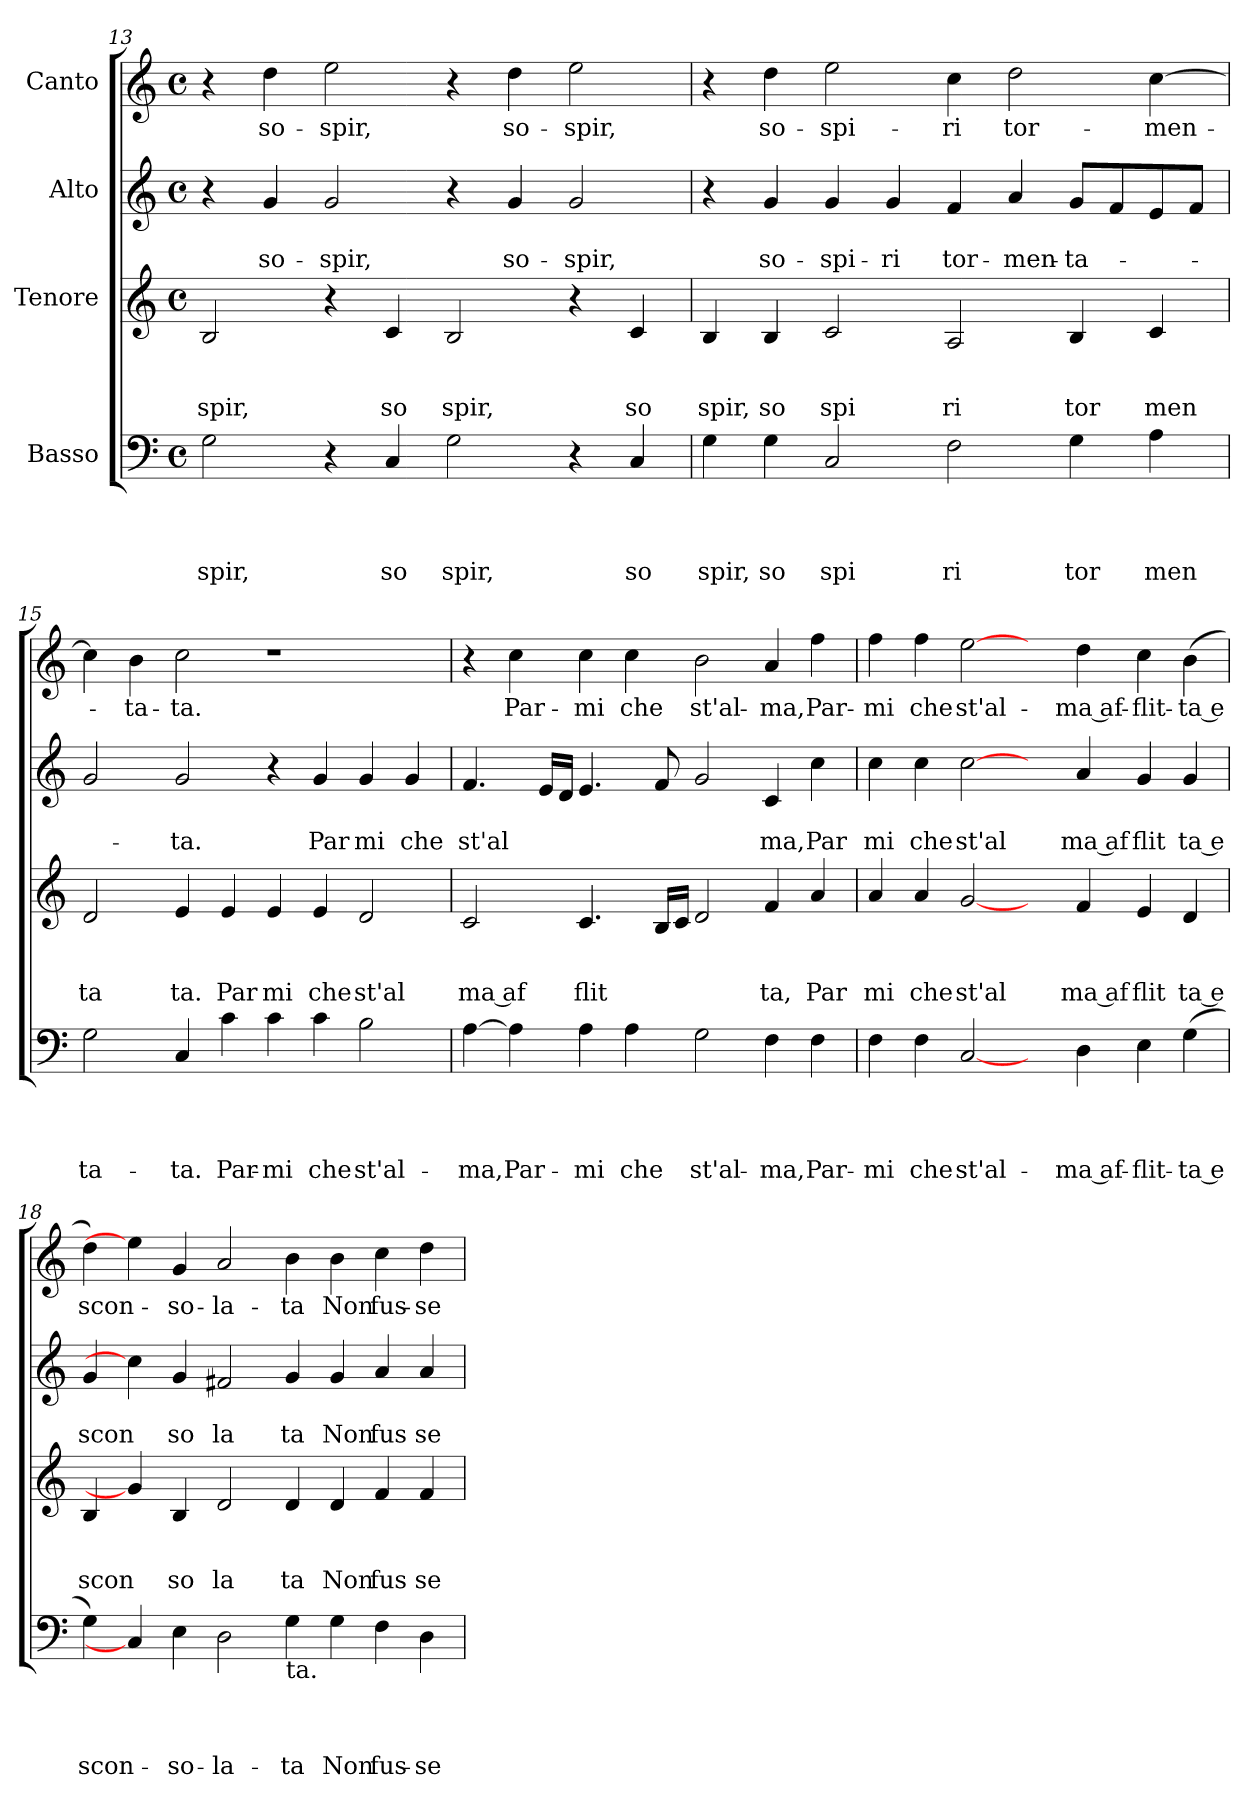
**kern	**text	**text	**text	**text	**kern	**text	**text	**text	**kern	**text	**text	**kern	**text
*part4	*part4	*part4	*part4	*part4	*part3	*part3	*part3	*part3	*part2	*part2	*part2	*part1	*part1
*staff4	*staff4	*staff4	*staff4	*staff4	*staff3	*staff3	*staff3	*staff3	*staff2	*staff2	*staff2	*staff1	*staff1
*I"Basso	*	*	*	*	*I"Tenore	*	*	*	*I"Alto	*	*	*I"Canto	*
*clefF4	*	*	*	*	*clefG2	*	*	*	*clefG2	*	*	*clefG2	*
*k[]	*	*	*	*	*k[]	*	*	*	*k[]	*	*	*k[]	*
*C:	*	*	*	*	*C:	*	*	*	*C:	*	*	*C:	*
*M4/4	*	*	*	*	*M4/4	*	*	*	*M4/4	*	*	*M4/4	*
*met(c)	*	*	*	*	*met(c)	*	*	*	*met(c)	*	*	*met(c)	*
=13	=13	=13	=13	=13	=13	=13	=13	=13	=13	=13	=13	=13	=13
!	!	!	!	!LO:LY:b	!	!	!	!LO:LY:b	!	!	!	!	!
2G\	.	.	.	spir,	2B/	.	.	spir,	4r	.	.	4r	.
!	!	!	!	!	!	!	!	!	!	!	!LO:LY:b	!	!LO:LY:b
.	.	.	.	.	.	.	.	.	4g/	.	so-	4dd\	so-
!	!	!	!	!	!	!	!	!	!	!	!LO:LY:b	!	!LO:LY:b
4r	.	.	.	.	4r	.	.	.	2g/	.	-spir,	2ee\	-spir,
!	!	!	!	!LO:LY:b	!	!	!	!LO:LY:b	!	!	!	!	!
4C/	.	.	.	so	4c/	.	.	so	.	.	.	.	.
!	!	!	!	!LO:LY:b	!	!	!	!LO:LY:b	!	!	!	!	!
2G\	.	.	.	spir,	2B/	.	.	spir,	4r	.	.	4r	.
!	!	!	!	!	!	!	!	!	!	!	!LO:LY:b	!	!LO:LY:b
.	.	.	.	.	.	.	.	.	4g/	.	so-	4dd\	so-
!	!	!	!	!	!	!	!	!	!	!	!LO:LY:b	!	!LO:LY:b
4r	.	.	.	.	4r	.	.	.	2g/	.	-spir,	2ee\	-spir,
!	!	!	!	!LO:LY:b	!	!	!	!LO:LY:b	!	!	!	!	!
4C/	.	.	.	so	4c/	.	.	so	.	.	.	.	.
=14	=14	=14	=14	=14	=14	=14	=14	=14	=14	=14	=14	=14	=14
!	!	!	!	!LO:LY:b	!	!	!	!LO:LY:b	!	!	!	!	!
4G\	.	.	.	spir,	4B/	.	.	spir,	4r	.	.	4r	.
!	!	!	!	!LO:LY:b	!	!	!	!LO:LY:b	!	!	!LO:LY:b	!	!LO:LY:b
4G\	.	.	.	so	4B/	.	.	so	4g/	.	so-	4dd\	so-
!	!	!	!	!LO:LY:b	!	!	!	!LO:LY:b	!	!	!LO:LY:b	!	!LO:LY:b
2C/	.	.	.	spi	2c/	.	.	spi	4g/	.	-spi-	2ee\	-spi-
!	!	!	!	!	!	!	!	!	!	!	!LO:LY:b	!	!
.	.	.	.	.	.	.	.	.	4g/	.	-ri	.	.
!	!	!	!	!LO:LY:b	!	!	!	!LO:LY:b	!	!	!LO:LY:b	!	!LO:LY:b
2F\	.	.	.	ri	2A/	.	.	ri	4f/	.	tor-	4cc\	-ri
!	!	!	!	!	!	!	!	!	!	!	!LO:LY:b	!	!LO:LY:b
.	.	.	.	.	.	.	.	.	4a/	.	-men-	2dd\	tor-
!	!	!	!	!LO:LY:b	!	!	!	!LO:LY:b	!	!	!LO:LY:b	!	!
4G\	.	.	.	tor	4B/	.	.	tor	8g/L	.	-ta-	.	.
.	.	.	.	.	.	.	.	.	8f/	.	.	.	.
!	!	!	!	!LO:LY:b	!	!	!	!LO:LY:b	!	!	!	!	!LO:LY:b
4A\	.	.	.	men	4c/	.	.	men	8e/	.	.	[<4cc\	-men-
.	.	.	.	.	.	.	.	.	8f/J	.	.	.	.
!!LO:LB:g=z
=15	=15	=15	=15	=15	=15	=15	=15	=15	=15	=15	=15	=15	=15
!	!	!	!	!LO:LY:b	!	!	!	!LO:LY:b	!	!	!	!	!
2G\	.	.	.	ta-	2d/	.	.	ta	2g/	.	.	4cc\]	.
!	!	!	!	!	!	!	!	!	!	!	!	!	!LO:LY:b
.	.	.	.	.	.	.	.	.	.	.	.	4b\	-ta-
!	!	!	!	!LO:LY:b	!	!	!	!LO:LY:b	!	!	!LO:LY:b	!	!LO:LY:b
4C/	.	.	.	-ta.	4e/	.	.	ta.	2g/	.	-ta.	2cc\	-ta.
!	!	!	!	!LO:LY:b	!	!	!	!LO:LY:b	!	!	!	!	!
4c\	.	.	.	Par-	4e/	.	.	Par	.	.	.	.	.
!	!	!	!	!LO:LY:b	!	!	!	!LO:LY:b	!	!	!	!	!
4c\	.	.	.	-mi	4e/	.	.	mi	4r	.	.	1r	.
!	!	!	!	!LO:LY:b	!	!	!	!LO:LY:b	!	!	!LO:LY:b	!	!
4c\	.	.	.	che	4e/	.	.	che	4g/	.	Par	.	.
!	!	!	!	!LO:LY:b	!	!	!	!LO:LY:b	!	!	!LO:LY:b	!	!
2B\	.	.	.	st'al-	2d/	.	.	st'al	4g/	.	mi	.	.
!	!	!	!	!	!	!	!	!	!	!	!LO:LY:b	!	!
.	.	.	.	.	.	.	.	.	4g/	.	che	.	.
=16	=16	=16	=16	=16	=16	=16	=16	=16	=16	=16	=16	=16	=16
!	!	!	!	!LO:LY:b	!	!	!	!LO:LY:b:rj	!	!	!LO:LY:b	!	!
[>4A\	.	.	.	-ma,	2c/	.	.	ma af	4.f/	.	st'al	4r	.
!	!	!	!	!LO:LY:b	!	!	!	!	!	!	!	!	!LO:LY:b
4A\]	.	.	.	Par-	.	.	.	.	.	.	.	4cc\	Par-
.	.	.	.	.	.	.	.	.	16e/LL	.	.	.	.
.	.	.	.	.	.	.	.	.	16d/JJ	.	.	.	.
!	!	!	!	!LO:LY:b	!	!	!	!LO:LY:b	!	!	!	!	!LO:LY:b
4A\	.	.	.	-mi	4.c/	.	.	flit	4.e/	.	.	4cc\	-mi
!	!	!	!	!LO:LY:b	!	!	!	!	!	!	!	!	!LO:LY:b
4A\	.	.	.	che	.	.	.	.	.	.	.	4cc\	che
.	.	.	.	.	16B/LL	.	.	.	8f/	.	.	.	.
.	.	.	.	.	16c/JJ	.	.	.	.	.	.	.	.
!	!	!	!	!LO:LY:b	!	!	!	!	!	!	!	!	!LO:LY:b
2G\	.	.	.	st'al-	2d/	.	.	.	2g/	.	.	2b\	st'al-
!	!	!	!	!LO:LY:b	!	!	!	!LO:LY:b	!	!	!LO:LY:b	!	!LO:LY:b
4F\	.	.	.	-ma,	4f/	.	.	ta,	4c/	.	ma,	4a/	-ma,
!	!	!	!	!LO:LY:b	!	!	!	!LO:LY:b	!	!	!LO:LY:b	!	!LO:LY:b
4F\	.	.	.	Par-	4a/	.	.	Par	4cc\	.	Par	4ff\	Par-
=17	=17	=17	=17	=17	=17	=17	=17	=17	=17	=17	=17	=17	=17
!	!	!	!	!LO:LY:b	!	!	!	!LO:LY:b	!	!	!LO:LY:b	!	!LO:LY:b
4F\	.	.	.	-mi	4a/	.	.	mi	4cc\	.	mi	4ff\	-mi
!	!	!	!	!LO:LY:b	!	!	!	!LO:LY:b	!	!	!LO:LY:b	!	!LO:LY:b
4F\	.	.	.	che	4a/	.	.	che	4cc\	.	che	4ff\	che
!	!	!	!	!LO:LY:b	!	!	!	!LO:LY:b	!	!	!LO:LY:b	!	!LO:LY:b
[2C/	.	.	.	st'al-	[2g/	.	.	st'al	[2cc\	.	st'al	[2ee\	st'al-
4ryy	.	.	.	.	4ryy	.	.	.	4ryy	.	.	4ryy	.
!	!	!	!	!LO:LY:b:rj	!	!	!	!LO:LY:b:rj	!	!	!LO:LY:b:rj	!	!LO:LY:b:rj
4D\	.	.	.	-ma af-	4f/	.	.	ma af	4a/	.	ma af	4dd\	-ma af-
!	!	!	!	!LO:LY:b	!	!	!	!LO:LY:b	!	!	!LO:LY:b	!	!LO:LY:b
4E\	.	.	.	-flit-	4e/	.	.	flit	4g/	.	flit	4cc\	-flit-
!	!	!	!	!LO:LY:b:rj	!	!	!	!LO:LY:b:rj	!	!	!LO:LY:b:rj	!	!LO:LY:b:rj
(<4G\	.	.	.	-ta e	4d/	.	.	ta e	4g/	.	ta e	(<4b\	-ta e
=18	=18	=18	=18	=18	=18	=18	=18	=18	=18	=18	=18	=18	=18
!	!	!	!	!LO:LY:b	!	!	!	!LO:LY:b	!	!	!LO:LY:b	!	!LO:LY:b
4G\)	.	.	.	scon-	4B/	.	.	scon	4g/	.	scon	4dd\)	scon-
4C/]	.	.	.	.	4g/]	.	.	.	4cc\]	.	.	4ee\]	.
!	!	!	!	!LO:LY:b	!	!	!	!LO:LY:b	!	!	!LO:LY:b	!	!LO:LY:b
4E\	.	.	.	-so-	4B/	.	.	so	4g/	.	so	4g/	-so-
!	!	!	!	!LO:LY:b	!	!	!	!LO:LY:b	!	!	!LO:LY:b	!	!LO:LY:b
2D\	.	.	.	-la-	2d/	.	.	la	2f#X/	.	la	2a/	-la-
!LO:TX:b:t=ta.	!	!	!	!	!	!	!	!	!	!	!	!	!
!	!	!	!	!LO:LY:b	!	!	!	!LO:LY:b	!	!	!LO:LY:b	!	!LO:LY:b
4G\	.	.	.	-ta	4d/	.	.	ta	4g/	.	ta	4b\	-ta
!	!	!	!	!LO:LY:b	!	!	!	!LO:LY:b	!	!	!LO:LY:b	!	!LO:LY:b
4G\	.	.	.	Non	4d/	.	.	Non	4g/	.	Non	4b\	Non
!	!	!	!	!LO:LY:b	!	!	!	!LO:LY:b	!	!	!LO:LY:b	!	!LO:LY:b
4F\	.	.	.	fus-	4f/	.	.	fus	4a/	.	fus	4cc\	fus-
!	!	!	!	!LO:LY:b	!	!	!	!LO:LY:b	!	!	!LO:LY:b	!	!LO:LY:b
4D\	.	.	.	-se	4f/	.	.	se	4a/	.	se	4dd\	-se
=	=	=	=	=	=	=	=	=	=	=	=	=	=
*-	*-	*-	*-	*-	*-	*-	*-	*-	*-	*-	*-	*-	*-
